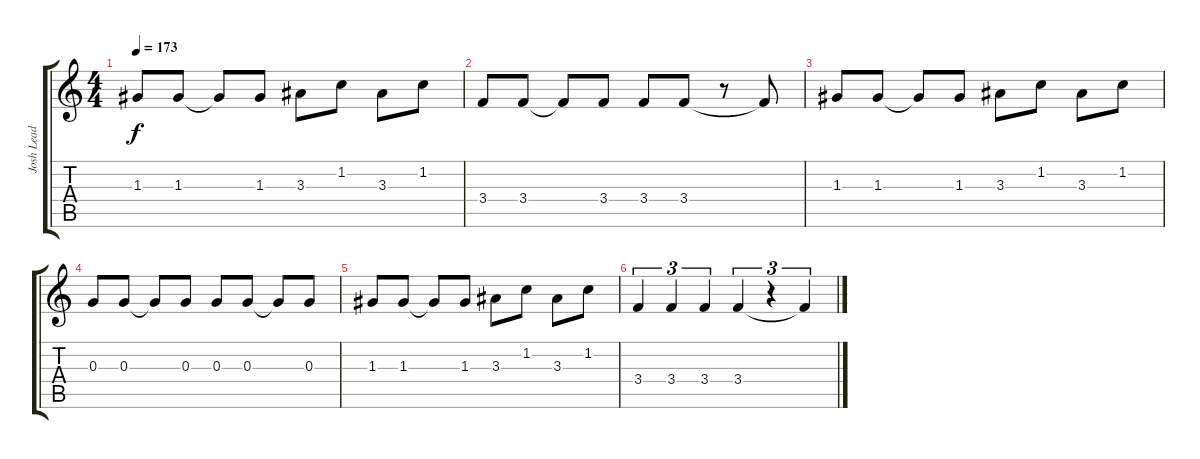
\track ("Josh Lead" "Josh Lead") {instrument distortionguitar}
\staff {score tabs}
\tuning (E4 B3 G3 D3 A2 E2) {hide}
\ts (4 4)
\tempo 173
\clef g2
\ks c
1.3.8{dy f} 1.3.8 1.3{t}.8 1.3.8 3.3.8 1.2.8 3.3.8 1.2.8 |
3.4.8 3.4.8 3.4{t}.8 3.4.8 3.4.8 3.4.8 r.8 3.4{t}.8 |
1.3.8 1.3.8 1.3{t}.8 1.3.8 3.3.8 1.2.8 3.3.8 1.2.8 |
0.3.8 0.3.8 0.3{t}.8 0.3.8 0.3.8 0.3.8 0.3{t}.8 0.3.8 |
1.3.8 1.3.8 1.3{t}.8 1.3.8 3.3.8 1.2.8 3.3.8 1.2.8 |
3.4.4{tu (3 2)} 3.4.4{tu (3 2)} 3.4.4{tu (3 2)} 3.4.4{tu (3 2)} r.4{tu (3 2)} 3.4{t}.4{tu (3 2)}
